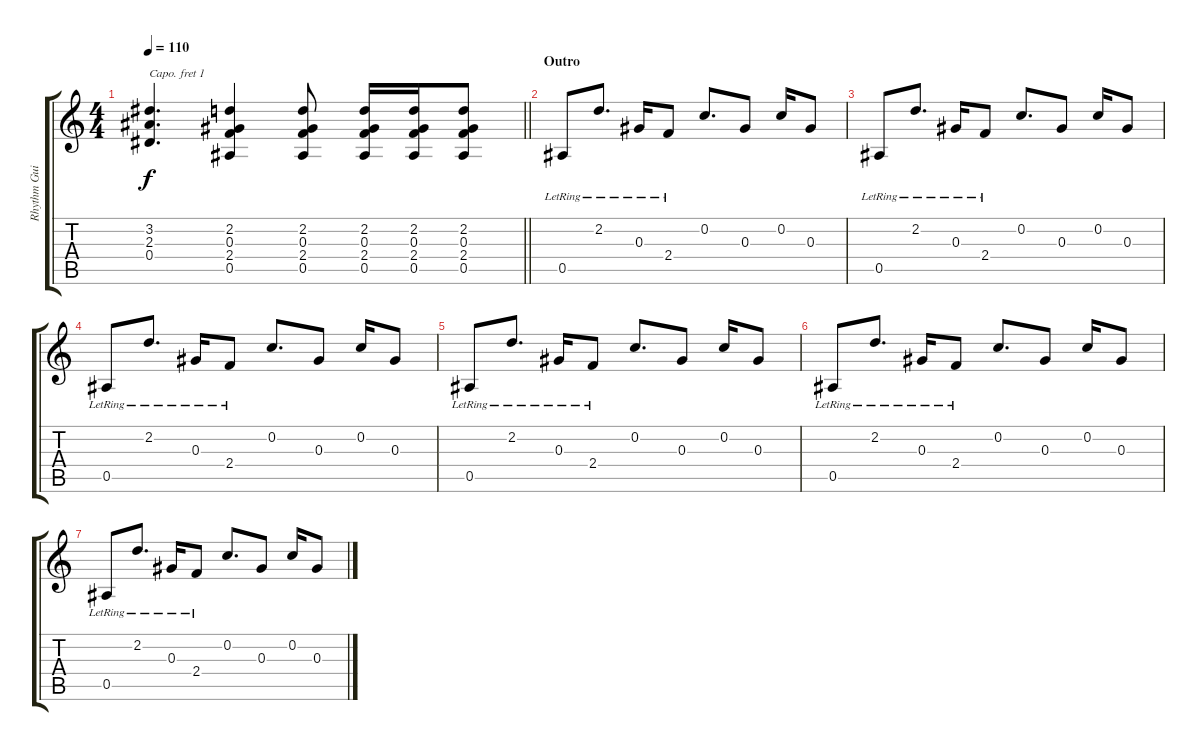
\track ("Rhythm Guitar" "Rhythm Gui") {instrument electricguitarclean}
\staff {score tabs}
\capo 1
\tuning (E4 B3 G3 D3 A2 E2) {hide}
\ts (4 4)
\tempo 110
\clef g2
\barLineRight lightlight
\ks c
(3.2 2.3 0.4).4{d dy f} (2.2 0.3 2.4 0.5).4 (2.2 0.3 2.4 0.5).8 (2.2 0.3 2.4 0.5).16 (2.2 0.3 2.4 0.5).16 (2.2 0.3 2.4 0.5).8 |
\section ("" "Outro")
0.5{lr}.8 2.2{lr}.8{d} 0.3{lr}.16 2.4{lr}.8 0.2.8{d} 0.3.8 0.2.16 0.3.8 |
0.5{lr}.8 2.2{lr}.8{d} 0.3{lr}.16 2.4{lr}.8 0.2.8{d} 0.3.8 0.2.16 0.3.8 |
0.5{lr}.8 2.2{lr}.8{d} 0.3{lr}.16 2.4{lr}.8 0.2.8{d} 0.3.8 0.2.16 0.3.8 |
0.5{lr}.8 2.2{lr}.8{d} 0.3{lr}.16 2.4{lr}.8 0.2.8{d} 0.3.8 0.2.16 0.3.8 |
0.5{lr}.8 2.2{lr}.8{d} 0.3{lr}.16 2.4{lr}.8 0.2.8{d} 0.3.8 0.2.16 0.3.8 |
0.5{lr}.8 2.2{lr}.8{d} 0.3{lr}.16 2.4{lr}.8 0.2.8{d} 0.3.8 0.2.16 0.3.8
